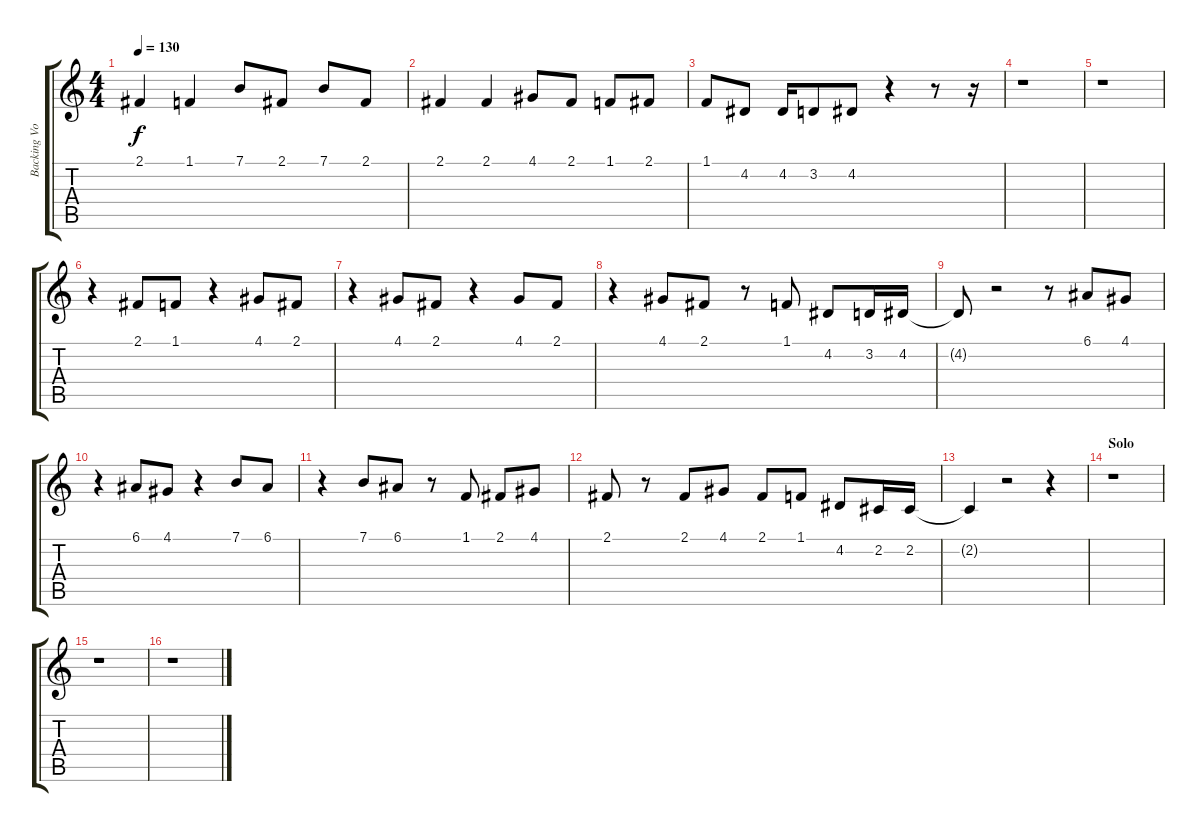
\track ("Backing Vocals" "Backing Vo") {instrument voiceoohs}
\staff {score tabs}
\tuning (E4 B3 G3 D3 A2 E2) {hide}
\ts (4 4)
\tempo 130
\clef g2
\ks c
2.1.4{dy f} 1.1.4 7.1.8 2.1.8 7.1.8 2.1.8 |
2.1.4 2.1.4 4.1.8 2.1.8 1.1.8 2.1.8 |
1.1.8 4.2.8 4.2.16 3.2.8 4.2.8 r.4 r.8 r.16 |
r.1 |
r.1 |
r.4 2.1.8 1.1.8 r.4 4.1.8 2.1.8 |
r.4 4.1.8 2.1.8 r.4 4.1.8 2.1.8 |
r.4 4.1.8 2.1.8 r.8 1.1.8 4.2.8 3.2.16 4.2.16 |
4.2{t}.8 r.2 r.8 6.1.8 4.1.8 |
r.4 6.1.8 4.1.8 r.4 7.1.8 6.1.8 |
r.4 7.1.8 6.1.8 r.8 1.1.8 2.1.8 4.1.8 |
2.1.8 r.8 2.1.8 4.1.8 2.1.8 1.1.8 4.2.8 2.2.16 2.2.16 |
2.2{t}.4 r.2 r.4 |
\section ("" "Solo")
r.1 |
r.1 |
r.1
